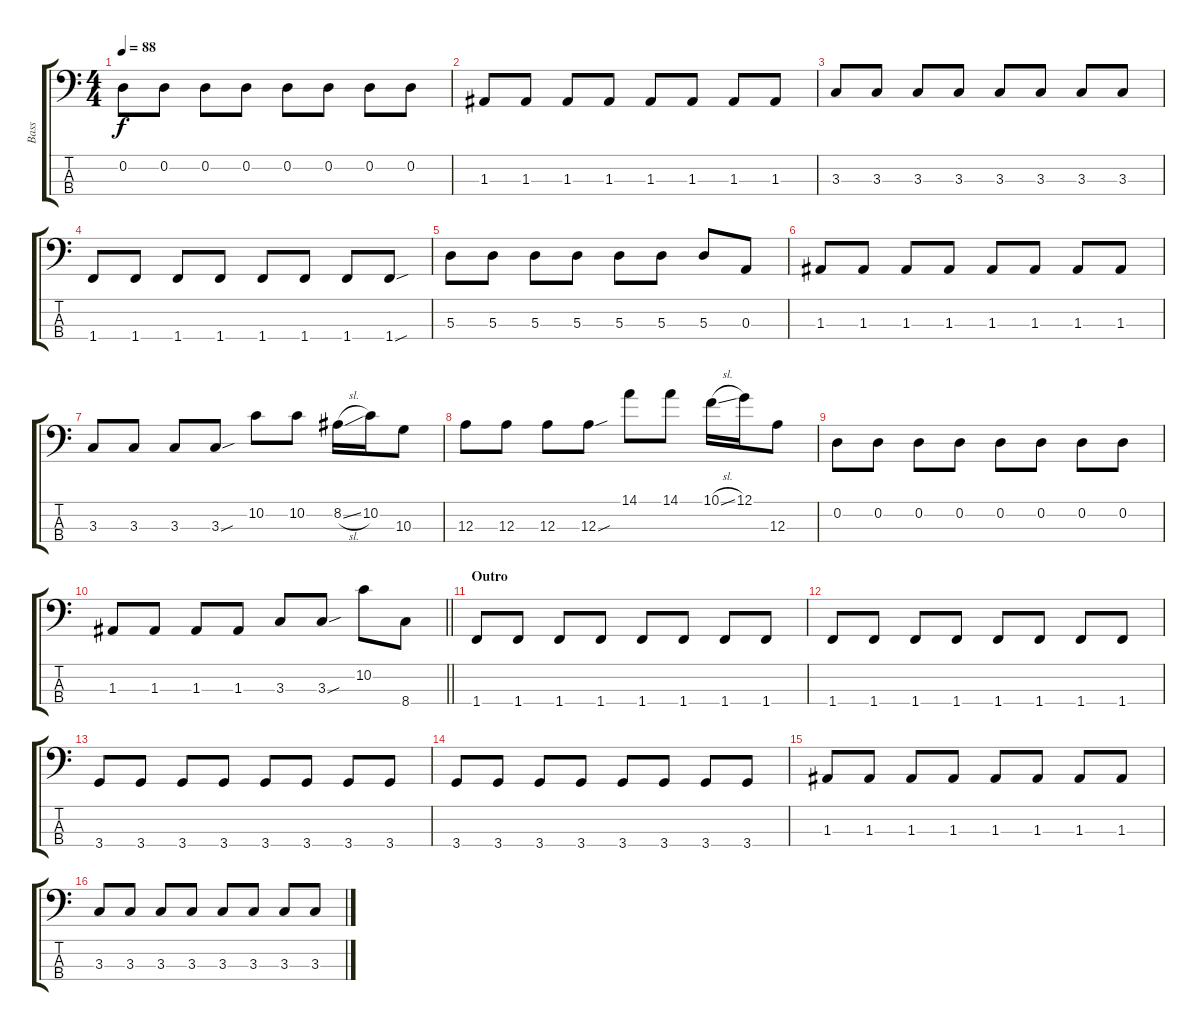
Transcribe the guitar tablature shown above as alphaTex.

\track ("Bass" "Bass") {instrument electricbassfinger}
\staff {score tabs}
\tuning (G2 D2 A1 E1) {hide}
\ts (4 4)
\tempo 88
\clef f4
\ks c
0.2.8{dy f} 0.2.8 0.2.8 0.2.8 0.2.8 0.2.8 0.2.8 0.2.8 |
1.3.8 1.3.8 1.3.8 1.3.8 1.3.8 1.3.8 1.3.8 1.3.8 |
3.3.8 3.3.8 3.3.8 3.3.8 3.3.8 3.3.8 3.3.8 3.3.8 |
1.4.8 1.4.8 1.4.8 1.4.8 1.4.8 1.4.8 1.4.8 1.4{sou}.8 |
5.3.8 5.3.8 5.3.8 5.3.8 5.3.8 5.3.8 5.3.8 0.3.8 |
1.3.8 1.3.8 1.3.8 1.3.8 1.3.8 1.3.8 1.3.8 1.3.8 |
3.3.8 3.3.8 3.3.8 3.3{sou}.8 10.2.8 10.2.8 8.2{sl}.16 10.2.16 10.3.8 |
12.3.8 12.3.8 12.3.8 12.3{sou}.8 14.1.8 14.1.8 10.1{sl}.16 12.1.16 12.3.8 |
0.2.8 0.2.8 0.2.8 0.2.8 0.2.8 0.2.8 0.2.8 0.2.8 |
\barLineRight lightlight
1.3.8 1.3.8 1.3.8 1.3.8 3.3.8 3.3{sou}.8 10.2.8 8.4.8 |
\section ("" "Outro")
1.4.8 1.4.8 1.4.8 1.4.8 1.4.8 1.4.8 1.4.8 1.4.8 |
1.4.8 1.4.8 1.4.8 1.4.8 1.4.8 1.4.8 1.4.8 1.4.8 |
3.4.8 3.4.8 3.4.8 3.4.8 3.4.8 3.4.8 3.4.8 3.4.8 |
3.4.8 3.4.8 3.4.8 3.4.8 3.4.8 3.4.8 3.4.8 3.4.8 |
1.3.8 1.3.8 1.3.8 1.3.8 1.3.8 1.3.8 1.3.8 1.3.8 |
3.3.8 3.3.8 3.3.8 3.3.8 3.3.8 3.3.8 3.3.8 3.3.8
